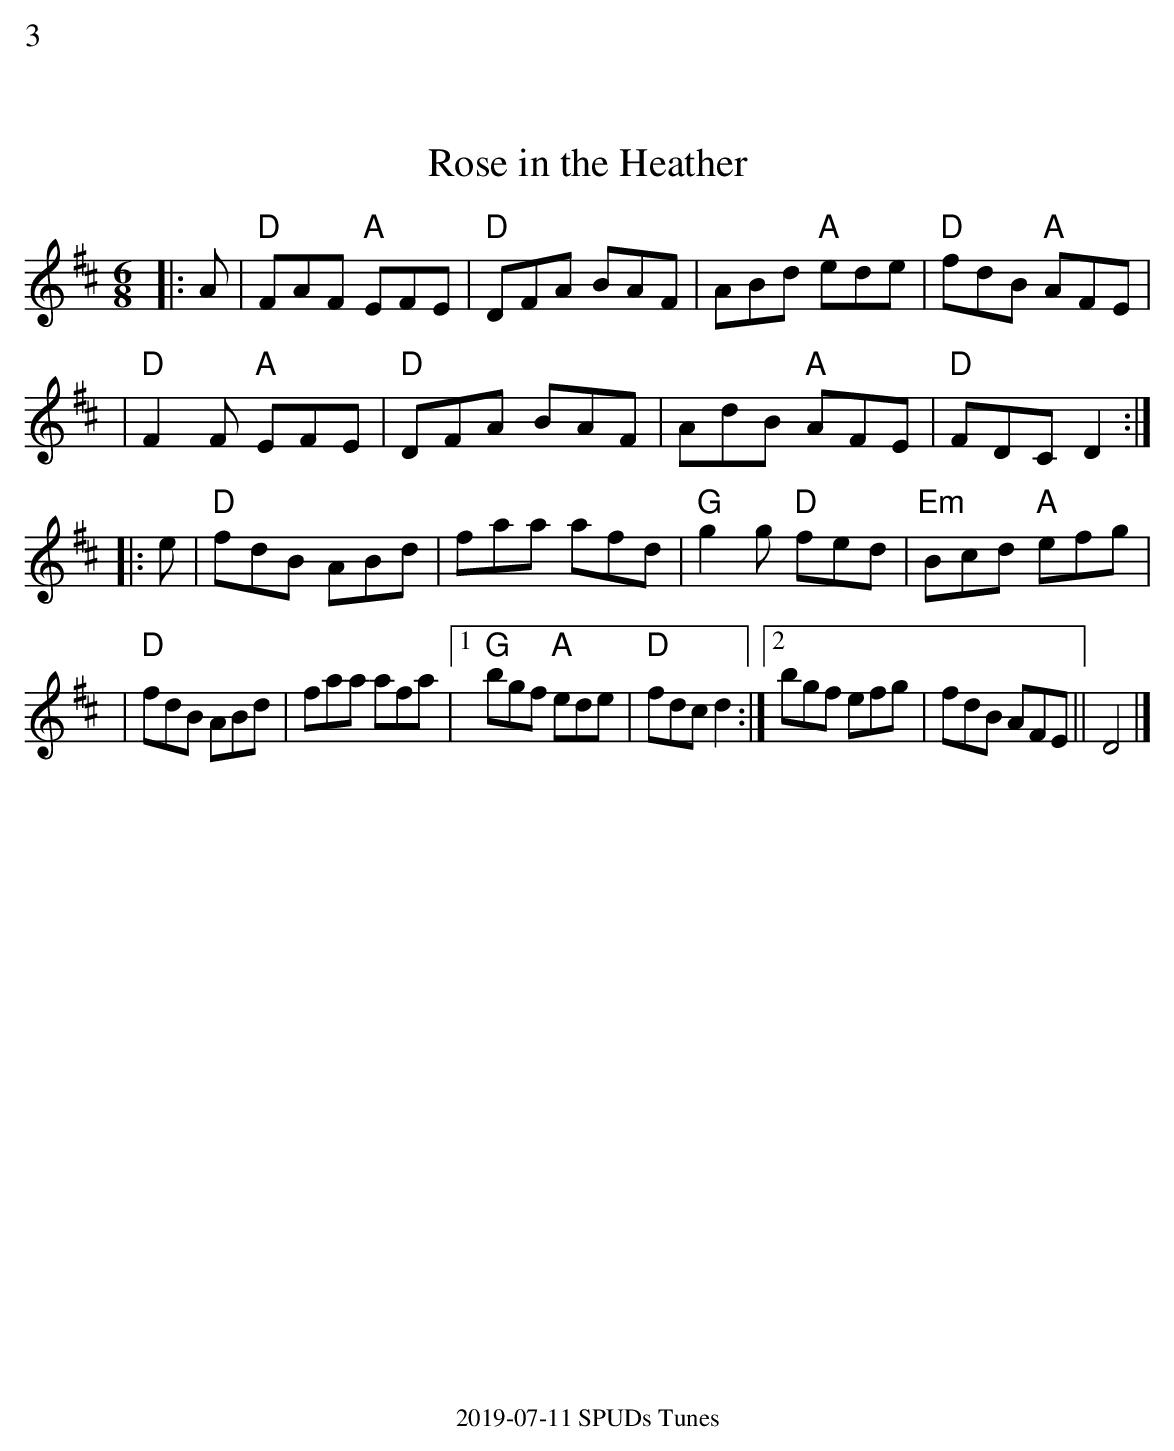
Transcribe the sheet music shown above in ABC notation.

X:1
%%text 3
T: Rose in the Heather
L:1/8
M: 6/8
K: D
|: A|"D"FAF "A"EFE | "D"DFA BAF | ABd "A"ede | "D"fdB "A"AFE|
|  "D"F2F "A"EFE | "D"DFA BAF | AdB "A"AFE | "D"FDC D2  :|
|: e|"D"fdB ABd | faa afd | "G"g2g "D"fed | "Em"Bcd "A"efg|
|  "D"fdB ABd | faa afa |1"G"bgf "A"ede | "D"fdc d2:|2bgf efg|fdB AFE||D4|]
